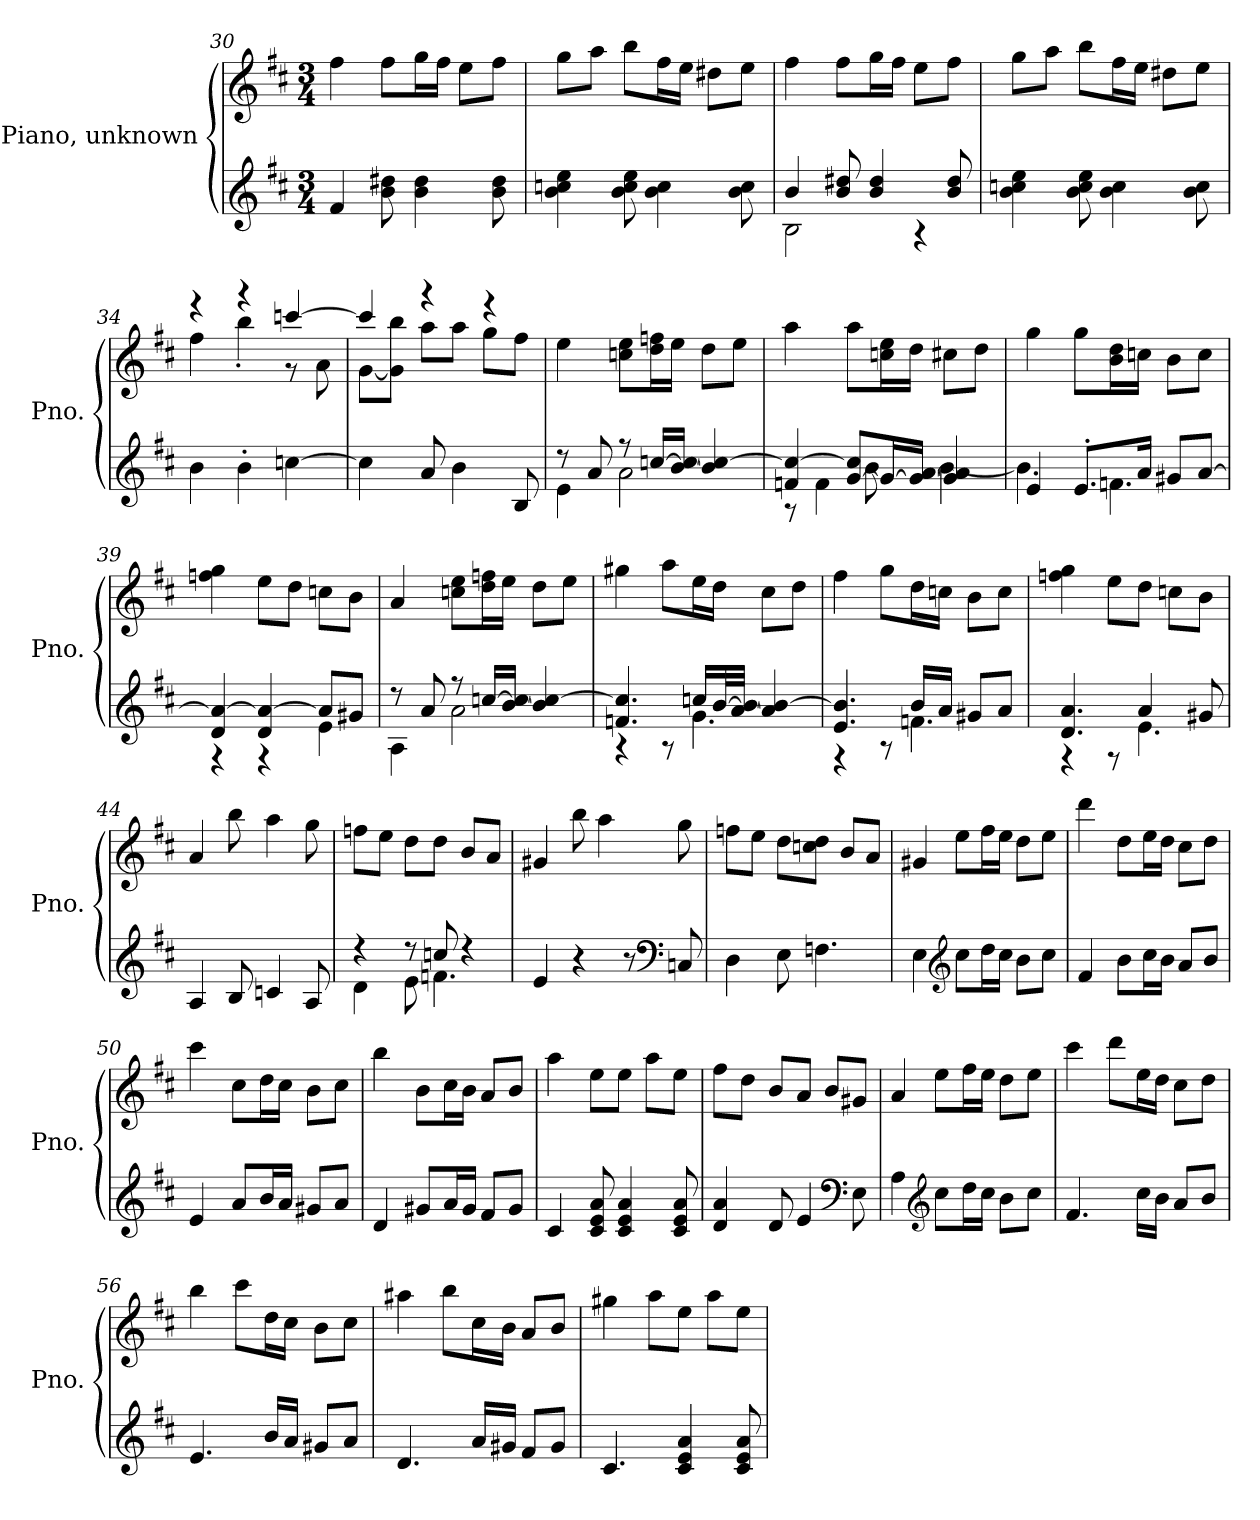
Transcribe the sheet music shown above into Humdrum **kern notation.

**kern	**kern
*part1	*part1
*staff2	*staff1
*I"Piano, unknown	*
*I'Pno.	*
*clefG2	*clefG2
*k[f#c#]	*k[f#c#]
*M3/4	*M3/4
=30	=30
4f#/	4ff#\
8b\ 8dd#X\	8ff#\L
4b\ 4dd#\	16gg\L
.	16ff#\JJ
.	8ee\L
8b\ 8dd#\	8ff#\J
=31	=31
4b\ 4ccn\ 4ee\	8gg\L
.	8aa\J
8b\ 8cc\ 8ee\	8bb\L
4b\ 4cc\	16ff#\L
.	16ee\JJ
.	8dd#X\L
8b\ 8cc\	8ee\J
=32	=32
*^	*
4b/	2B\	4ff#\
8b/ 8dd#X/	.	8ff#\L
4b/ 4dd#/	.	16gg\L
.	.	16ff#\JJ
.	4r	8ee\L
8b/ 8dd#/	.	8ff#\J
*v	*v	*
!!LO:LB:g=z
=33	=33
4b\ 4ccn\ 4ee\	8gg\L
.	8aa\J
8b\ 8cc\ 8ee\	8bb\L
4b\ 4cc\	16ff#\L
.	16ee\JJ
.	8dd#X\L
8b\ 8cc\	8ee\J
=34	=34
*	*^
4b\	4r	4ff#\
4b'\	4r	4bb'\
[4ccn\	[4cccn/	8r
.	.	8a\
=35	=35	=35
4cc\]	4ccc/]	[8g\L
.	.	8g\] 8bb\J
8a/	4r	8aa\L
4b\	.	8aa\J
.	4r	8gg\L
8B/	.	8ff#\J
*	*v	*v
=36	=36
*^	*
8r	4e\	4ee\
8a/	.	.
8r	2a\	8ccn\ 8ee\L
[16ccn/LL	.	16dd\ 16ffn\L
[16b/ 16cc/]JJ	.	16ee\JJ
4b/] [4cc/	.	8dd\L
.	.	8ee\J
!!LO:LB:g=z
=37	=37	=37
4fn/ 4cc/_	8r	4aa\
.	4f\	.
[8g/ 8cc/]L	.	8aa\L
16g/L_	8b\	16ccn\ 16ee\L
16g/_ [16a/JJ	.	16dd\JJ
4g/] 4a/]	[4b\	8cc#X\L
.	.	8dd\J
=38	=38	=38
4e/	4.b\]	4gg\
8.e'/L	.	8gg\L
.	4.fn\	16b\ 16dd\L
16a/Jk	.	16ccn\JJ
8g#X/L	.	8b\L
[8a/J	.	8cc\J
=39	=39	=39
4d/ 4a/_	4r	4ffn\ 4gg\
4d/ 4a/_	4r	8ee\L
.	.	8dd\J
8a/L]	4e\	8ccn\L
8g#X/J	.	8b\J
=40	=40	=40
8r	4A\	4a/
8a/	.	.
8r	2a\	8ccn\ 8ee\L
[16ccn/LL	.	16dd\ 16ffn\L
[16b/ 16cc/]JJ	.	16ee\JJ
4b/] [4cc/	.	8dd\L
.	.	8ee\J
!!LO:LB:g=z
=41	=41	=41
4.fn/ 4.cc/]	4r	4gg#X\
.	8r	8aa\L
16ccn/LL	4.g\	16ee\L
[32b/L	.	16dd\JJ
[32a/ 32b/]JJJ	.	.
4a/] [4b/	.	8cc#\L
.	.	8dd\J
=42	=42	=42
4.e/ 4.b/]	4r	4ff#\
.	8r	8gg\L
16b/LL	4.fn\	16dd\L
16a/JJ	.	16ccn\JJ
8g#X/L	.	8b\L
8a/J	.	8cc\J
=43	=43	=43
4.d/ 4.a/	4r	4ffn\ 4gg\
.	8r	8ee\L
4a/	4.e\	8dd\J
.	.	8ccn\L
8g#X/	.	8b\J
*v	*v	*
=44	=44
4A/	4a/
8B/	8bb\
4cn/	4aa\
8A/	8gg\
=45	=45
*^	*
4r	4d\	8ffn\L
.	.	8ee\J
8r	8e\	8dd\L
8ccn/	4.fn\	8dd\J
4r	.	8b/L
.	.	8a/J
*v	*v	*
!!LO:LB:g=z
=46	=46
4e/	4g#X/
4r	8bb\
.	4aa\
8r	.
*clefF4	*
8Cn/	8gg\
=47	=47
4D\	8ffn\L
.	8ee\J
8E\	8dd\L
4.Fn\	8ccn\ 8dd\J
.	8b/L
.	8a/J
=48	=48
4E\	4g#X/
*clefG2	*
8cc#\L	8ee\L
16dd\L	16ff#\L
16cc#\JJ	16ee\JJ
8b\L	8dd\L
8cc#\J	8ee\J
=49	=49
4f#/	4ddd\
8b\L	8dd\L
16cc#\L	16ee\L
16b\JJ	16dd\JJ
8a/L	8cc#\L
8b/J	8dd\J
=50	=50
4e/	4ccc#\
8a/L	8cc#\L
16b/L	16dd\L
16a/JJ	16cc#\JJ
8g#X/L	8b\L
8a/J	8cc#\J
!!LO:LB:g=z
=51	=51
4d/	4bb\
8g#X/L	8b\L
16a/L	16cc#\L
16g#/JJ	16b\JJ
8f#/L	8a/L
8g#/J	8b/J
=52	=52
4c#/	4aa\
8c#/ 8e/ 8a/	8ee\L
4c#/ 4e/ 4a/	8ee\J
.	8aa\L
8c#/ 8e/ 8a/	8ee\J
=53	=53
4d/ 4a/	8ff#\L
.	8dd\J
8d/	8b/L
4e/	8a/J
.	8b/L
*clefF4	*
8E\	8g#X/J
=54	=54
4A\	4a/
*clefG2	*
8cc#\L	8ee\L
16dd\L	16ff#\L
16cc#\JJ	16ee\JJ
8b\L	8dd\L
8cc#\J	8ee\J
=55	=55
4.f#/	4ccc#\
.	8ddd\L
16cc#\LL	16ee\L
16b\JJ	16dd\JJ
8a/L	8cc#\L
8b/J	8dd\J
!!LO:PB:g=z
=56	=56
4.e/	4bb\
.	8ccc#\L
16b/LL	16dd\L
16a/JJ	16cc#\JJ
8g#X/L	8b\L
8a/J	8cc#\J
=57	=57
4.d/	4aa#X\
.	8bb\L
16a/LL	16cc#\L
16g#X/JJ	16b\JJ
8f#/L	8a/L
8g#/J	8b/J
=58	=58
4.c#/	4gg#X\
.	8aa\L
4c#/ 4e/ 4a/	8ee\J
.	8aa\L
8c#/ 8e/ 8a/	8ee\J
=	=
*-	*-
